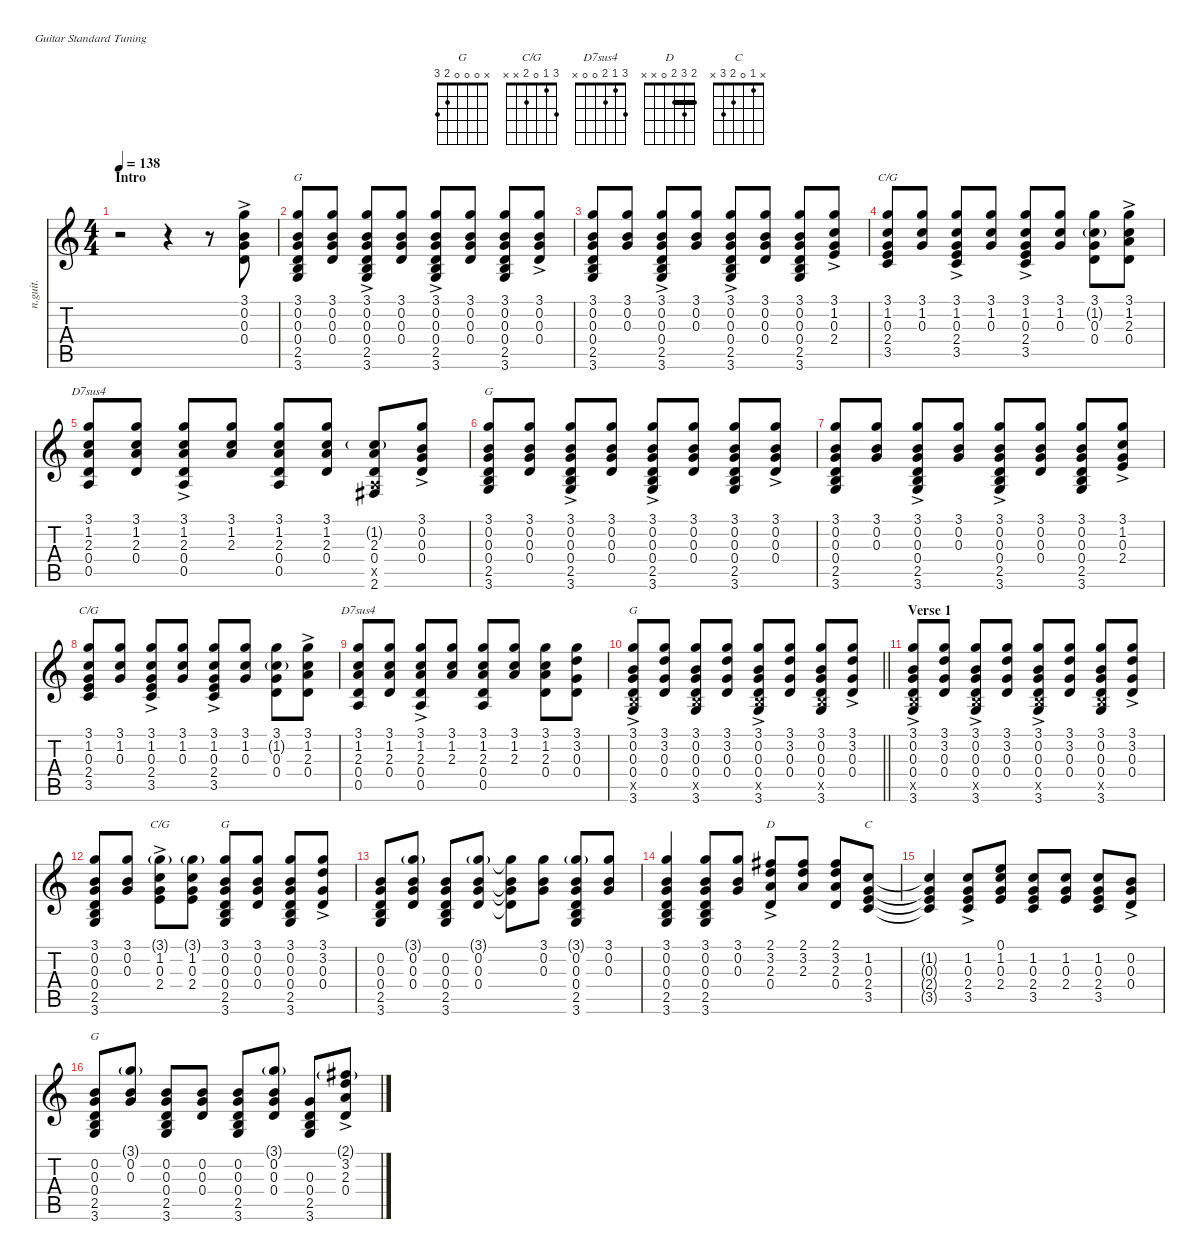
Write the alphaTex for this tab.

\defaultSystemsLayout 4
\hideDynamics
\bracketExtendMode nobrackets
\otherSystemsTrackNameOrientation horizontal
\track ("Rythm Guitar 1 (Glenn Frey)" "n.guit.") {instrument acousticguitarnylon}
\staff {score tabs}
\tuning (E4 B3 G3 D3 A2 E2)
\chord ("G" 3 0 0 0 2 3)
\chord ("C/G" 3 1 0 2 3 x)
\chord ("D7sus4" 3 1 2 0 0 x)
\chord ("C/G" 3 1 0 2 x x)
\chord ("D" 2 3 2 0 x x) {barre 2}
\chord ("C" x 1 0 2 3 x)
\chord ("G" x 0 0 0 2 3)
\ts (4 4)
\beaming (8 2 2 2 2)
\section ("" "Intro")
\tempo 138
\clef g2
\ks c
r.2{dy ff instrument acousticguitarnylon} r.4 r.8 (3.1 0.2 0.3 0.4{ac}).8 |
(3.1 0.2 0.3 0.4 2.5 3.6).8{ch "G" dy f} (3.1 0.2 0.3 0.4).8 (3.1{ac} 0.2 0.3 0.4 2.5 3.6).8{dy ff} (3.1 0.2 0.3 0.4).8{dy f} (3.1{ac} 0.2 0.3 0.4 2.5 3.6).8{dy ff} (3.1 0.2 0.3 0.4).8{dy f} (3.1 0.2 0.3 0.4 2.5 3.6).8 (3.1 0.2{ac} 0.3 0.4).8{dy ff} |
(3.1 0.2 0.3 0.4 2.5 3.6).8{dy f} (3.1 0.2 0.3).8 (3.1{ac} 0.2 0.3 0.4 2.5 3.6).8{dy ff} (3.1 0.2 0.3).8{dy f} (3.1{ac} 0.2 0.3 0.4 2.5 3.6).8{dy ff} (3.1 0.2 0.3 0.4).8{dy f} (3.1 0.2 0.3 0.4 2.5 3.6).8 (3.1 1.2{ac} 0.3 2.4).8{dy ff} |
(3.1 1.2 0.3 2.4 3.5).8{ch "C/G" dy f} (3.1 1.2 0.3).8 (3.1 1.2{ac} 0.3 2.4 3.5).8{dy ff} (3.1 1.2 0.3).8{dy f} (3.1 1.2{ac} 0.3 2.4 3.5).8{dy ff} (3.1 1.2 0.3).8{dy f} (3.1 1.2{g} 0.3 0.4).8 (3.1 1.2 2.3 0.4{ac}).8{dy ff} |
(3.1 1.2 2.3 0.4 0.5).8{ch "D7sus4" dy f} (3.1 1.2 2.3 0.4).8 (3.1 1.2 2.3 0.4{ac} 0.5).8{dy ff} (3.1 1.2 2.3).8{dy f} (3.1 1.2 2.3 0.4 0.5).8 (3.1 1.2 2.3 0.4).8 (1.2{g} 2.3 0.4 0.5{x} 2.6{acc #}).8{dy ff} (3.1 0.2 0.3{ac} 0.4).8 |
(3.1 0.2 0.3 0.4 2.5 3.6).8{ch "G" dy f} (3.1 0.2 0.3 0.4).8 (3.1{ac} 0.2 0.3 0.4 2.5 3.6).8{dy ff} (3.1 0.2 0.3 0.4).8{dy f} (3.1{ac} 0.2 0.3 0.4 2.5 3.6).8{dy ff} (3.1 0.2 0.3 0.4).8{dy f} (3.1 0.2 0.3 0.4 2.5 3.6).8 (3.1 0.2{ac} 0.3 0.4).8{dy ff} |
(3.1 0.2 0.3 0.4 2.5 3.6).8{dy f} (3.1 0.2 0.3).8 (3.1{ac} 0.2 0.3 0.4 2.5 3.6).8{dy ff} (3.1 0.2 0.3).8{dy f} (3.1{ac} 0.2 0.3 0.4 2.5 3.6).8{dy ff} (3.1 0.2 0.3 0.4).8{dy f} (3.1 0.2 0.3 0.4 2.5 3.6).8 (3.1 1.2{ac} 0.3 2.4).8{dy ff} |
(3.1 1.2 0.3 2.4 3.5).8{ch "C/G" dy f} (3.1 1.2 0.3).8 (3.1 1.2{ac} 0.3 2.4 3.5).8{dy ff} (3.1 1.2 0.3).8{dy f} (3.1 1.2{ac} 0.3 2.4 3.5).8{dy ff} (3.1 1.2 0.3).8{dy f} (3.1 1.2{g} 0.3 0.4).8 (3.1 1.2 2.3 0.4{ac}).8{dy ff} |
(3.1 1.2 2.3 0.4 0.5).8{ch "D7sus4" dy f} (3.1 1.2 2.3 0.4).8 (3.1 1.2 2.3 0.4{ac} 0.5).8{dy ff} (3.1 1.2 2.3).8{dy f} (3.1 1.2 2.3 0.4 0.5).8 (3.1 1.2 2.3).8 (3.1 1.2 2.3 0.4).8 (3.1 3.2 0.3 0.4).8 |
\barLineRight lightlight
(3.1 0.2 0.3{ac} 0.4 2.5{ac x} 3.6).8{ch "G" dy ff} (3.1 3.2 0.3 0.4).8{dy f} (3.1 0.2 0.3 0.4 2.5{x} 3.6).8 (3.1 3.2 0.3 0.4).8 (3.1 0.2 0.3{ac} 0.4 2.5{ac x} 3.6).8{dy ff} (3.1 3.2 0.3 0.4).8{dy f} (3.1 0.2 0.3 0.4 2.5{x} 3.6).8 (3.1 3.2 0.3{ac} 0.4).8{dy ff} |
\section ("" "Verse 1")
(3.1 0.2 0.3 0.4 2.5{ac x} 3.6).8{dy f} (3.1 3.2 0.3 0.4).8 (3.1 0.2 0.3{ac} 0.4 2.5{x} 3.6).8{dy ff} (3.1 3.2 0.3 0.4).8{dy f} (3.1 0.2 0.3 0.4 2.5{ac x} 3.6).8 (3.1 3.2 0.3 0.4).8 (3.1 0.2 0.3 0.4 2.5{x} 3.6).8 (3.1 3.2 0.3{ac} 0.4).8{dy ff} |
(3.1 0.2 0.3 0.4 2.5 3.6).8{dy f} (3.1 0.2 0.3).8 (3.1{g} 1.2{ac} 0.3 2.4).8{ch "C/G" dy ff} (3.1{g} 1.2 0.3 2.4).8{dy f} (3.1 0.2 0.3 0.4 2.5 3.6).8{ch "G"} (3.1 0.2 0.3 0.4).8 (3.1 0.2 0.3 0.4 2.5 3.6).8 (3.1 3.2{ac} 0.3 0.4).8 |
(0.2 0.3 0.4 2.5 3.6).8 (3.1{g} 0.2 0.3 0.4).8 (0.2 0.3 0.4 2.5 3.6).8 (3.1{g} 0.2 0.3 0.4).8 (3.1{t} 0.2{t} 0.3{t} 0.4{t}).8 (3.1 0.2 0.3).8 (3.1{g} 0.2 0.3 0.4 2.5 3.6).8 (3.1 0.2 0.3).8 |
(3.1 0.2 0.3 0.4 2.5 3.6).4 (3.1 0.2 0.3 0.4 2.5 3.6).8 (3.1 0.2 0.3).8 (2.1{ac acc #} 3.2 2.3 0.4).8{ch "D" dy ff} (2.1{acc #} 3.2 2.3).8{dy f} (2.1{acc #} 3.2 2.3 0.4).8 (1.2 0.3 2.4 3.5).8{ch "C"} |
(1.2{t} 0.3{t} 2.4{t} 3.5{t}).4 (1.2 0.3 2.4 3.5{ac}).8{dy ff} (0.1 1.2 0.3 2.4).8{dy f} (1.2 0.3 2.4 3.5).8 (1.2 0.3 2.4).8 (1.2 0.3 2.4 3.5).8 (0.2 0.3 0.4{ac}).8{dy ff} |
(0.2 0.3 0.4 2.5 3.6).8{ch "G" dy f} (3.1{g} 0.2 0.3).8 (0.2 0.3 0.4 2.5 3.6).8 (0.2 0.3 0.4).8 (0.2 0.3 0.4 2.5 3.6).8 (3.1{g} 0.2 0.3 0.4).8 (0.3 0.4 2.5 3.6).8 (2.1{g acc #} 3.2 2.3 0.4{ac}).8{dy ff}
